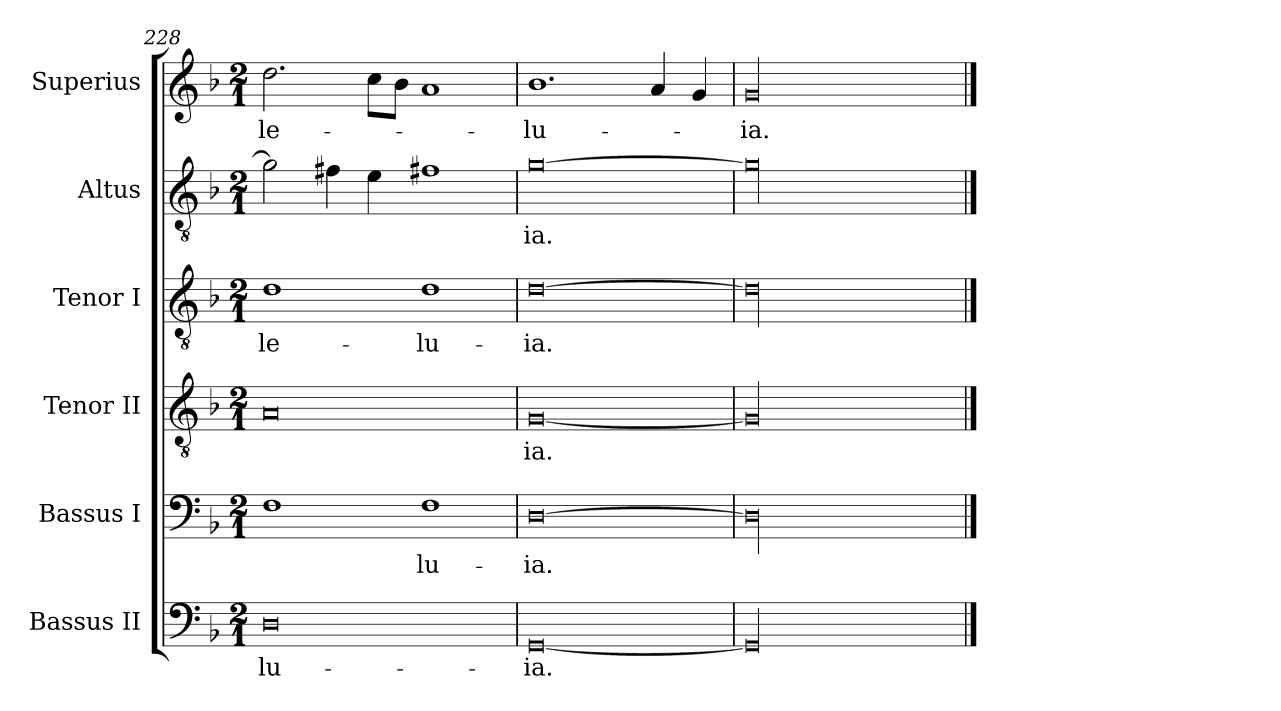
**kern	**text	**kern	**text	**kern	**text	**kern	**text	**kern	**text	**kern	**text
*part6	*part6	*part5	*part5	*part4	*part4	*part3	*part3	*part2	*part2	*part1	*part1
*staff6	*staff6	*staff5	*staff5	*staff4	*staff4	*staff3	*staff3	*staff2	*staff2	*staff1	*staff1
*I"Bassus II	*	*I"Bassus I	*	*I"Tenor II	*	*I"Tenor I	*	*I"Altus	*	*I"Superius	*
*I'B. II	*	*I'B. I	*	*I'T. II	*	*I'T. I	*	*I'A	*	*I'S	*
*clefF4	*	*clefF4	*	*clefGv2	*	*clefGv2	*	*clefGv2	*	*clefG2	*
*k[b-]	*	*k[b-]	*	*k[b-]	*	*k[b-]	*	*k[b-]	*	*k[b-]	*
*F:	*	*F:	*	*F:	*	*F:	*	*F:	*	*F:	*
*M2/1	*	*M2/1	*	*M2/1	*	*M2/1	*	*M2/1	*	*M2/1	*
=228	=228	=228	=228	=228	=228	=228	=228	=228	=228	=228	=228
0D	-lu-	1F	.	0A	.	1d	-le-	2g]	.	2.dd	-le-
.	.	.	.	.	.	.	.	4f#X	.	.	.
.	.	.	.	.	.	.	.	4e	.	8ccL	.
.	.	.	.	.	.	.	.	.	.	8b-J	.
.	.	1F	-lu-	.	.	1d	-lu-	1f#X	.	1a	.
=229	=229	=229	=229	=229	=229	=229	=229	=229	=229	=229	=229
[0GG	-ia.	[0D	-ia.	[0G	-ia.	[0d	-ia.	[0g	-ia.	1.b-	-lu-
.	.	.	.	.	.	.	.	.	.	4a	.
.	.	.	.	.	.	.	.	.	.	4g	.
=230	=230	=230	=230	=230	=230	=230	=230	=230	=230	=230	=230
00GG]	.	00D]	.	00G]	.	00d]	.	00g]	.	00g	-ia.
==	==	==	==	==	==	==	==	==	==	==	==
*-	*-	*-	*-	*-	*-	*-	*-	*-	*-	*-	*-
